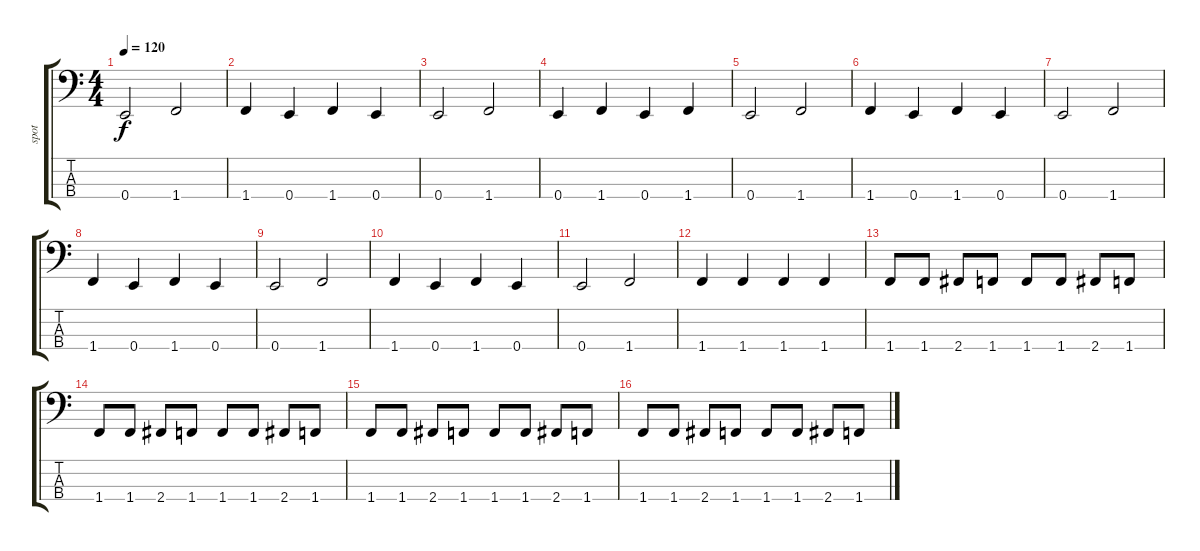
\track ("spot" "spot") {instrument electricbassfinger}
\staff {score tabs}
\tuning (G2 D2 A1 E1) {hide}
\ts (4 4)
\tempo 120
\clef f4
\ks c
0.4.2{dy f instrument electricbassfinger} 1.4.2 |
1.4.4 0.4.4 1.4.4 0.4.4 |
0.4.2 1.4.2 |
0.4.4 1.4.4 0.4.4 1.4.4 |
0.4.2 1.4.2 |
1.4.4 0.4.4 1.4.4 0.4.4 |
0.4.2 1.4.2 |
1.4.4 0.4.4 1.4.4 0.4.4 |
0.4.2 1.4.2 |
1.4.4 0.4.4 1.4.4 0.4.4 |
0.4.2 1.4.2 |
1.4.4 1.4.4 1.4.4 1.4.4 |
1.4.8 1.4.8 2.4.8 1.4.8 1.4.8 1.4.8 2.4.8 1.4.8 |
1.4.8 1.4.8 2.4.8 1.4.8 1.4.8 1.4.8 2.4.8 1.4.8 |
1.4.8 1.4.8 2.4.8 1.4.8 1.4.8 1.4.8 2.4.8 1.4.8 |
1.4.8 1.4.8 2.4.8 1.4.8 1.4.8 1.4.8 2.4.8 1.4.8
